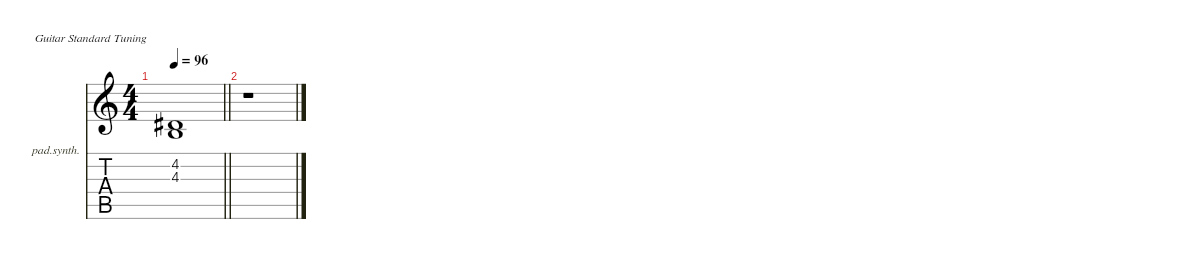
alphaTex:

\defaultSystemsLayout 4
\hideDynamics
\bracketExtendMode nobrackets
\firstSystemTrackNameOrientation horizontal
\otherSystemsTrackNameOrientation horizontal
\track ("Keyboards" "pad.synth.") {instrument pad2warm}
\staff {score tabs}
\tuning (E4 B3 G3 D3 A2 E2)
\ts (4 4)
\tempo 96
\clef g2
\barLineRight lightlight
\ks c
(4.2{t acc #} 4.3{t}).1{dy f beam Up} |
r.1{beam Down}
